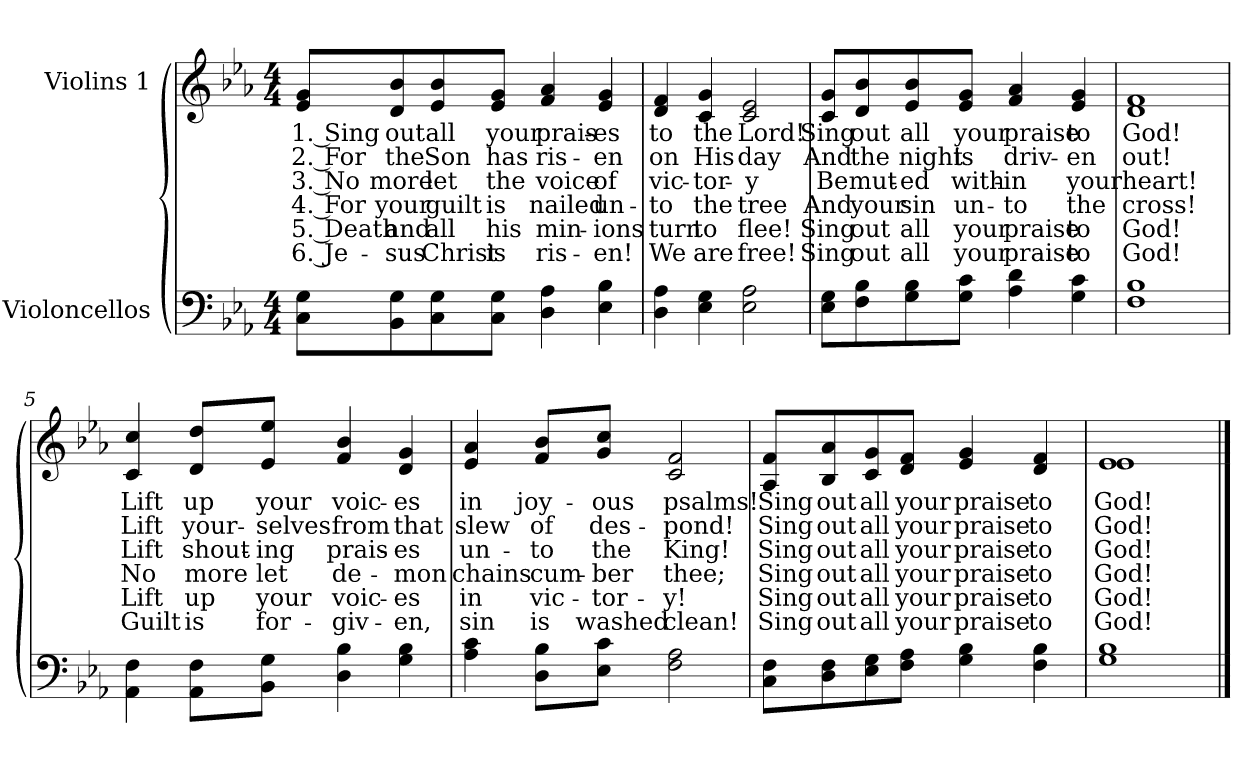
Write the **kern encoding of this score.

**kern	**kern	**text	**text	**text	**text	**text	**text
*part2	*part1	*part1	*part1	*part1	*part1	*part1	*part1
*staff2	*staff1	*staff1	*staff1	*staff1	*staff1	*staff1	*staff1
*I"Violoncellos	*I"Violins 1	*	*	*	*	*	*
*clefF4	*clefG2	*	*	*	*	*	*
*k[b-e-a-]	*k[b-e-a-]	*	*	*	*	*	*
*M4/4	*M4/4	*	*	*	*	*	*
=1	=1	=1	=1	=1	=1	=1	=1
8C\ 8G\L	8e-/ 8g/L	1. Sing	2. For	3. No	4. For	5. Death	6. Je-
8BB-\ 8G\	8d/ 8b-/	out	the	more	your	and	-sus
8C\ 8G\	8e-/ 8b-/	all	Son	let	guilt	all	Christ
8C\ 8G\J	8e-/ 8g/J	your	has	the	is	his	is
4D\ 4A-\	4f/ 4a-/	prais-	ris-	voice	nailed	min-	ris-
4E-\ 4B-\	4e-/ 4g/	-es	-en	of	un-	-ions	-en!
=2	=2	=2	=2	=2	=2	=2	=2
4D\ 4A-\	4d/ 4f/	to	on	vic-	-to	turn	We
4E-\ 4G\	4c/ 4g/	the	His	-tor-	the	to	are
2E-\ 2A-\	2c/ 2e-/	Lord!	day	-y	tree	flee!	free!
=3	=3	=3	=3	=3	=3	=3	=3
8E-\ 8G\L	8c/ 8g/L	Sing	And	Be	And	Sing	Sing
8F\ 8B-\	8d/ 8b-/	out	the	mut-	your	out	out
8G\ 8B-\	8e-/ 8b-/	all	night	-ed	sin	all	all
8G\ 8c\J	8e-/ 8g/J	your	is	with-	un-	your	your
4A-\ 4d\	4f/ 4a-/	praise	driv-	-in	-to	praise	praise
4G\ 4c\	4e-/ 4g/	to	-en	your	the	to	to
=4	=4	=4	=4	=4	=4	=4	=4
1F 1B-	1d 1f	God!	out!	heart!	cross!	God!	God!
!!LO:LB:g=z
=5	=5	=5	=5	=5	=5	=5	=5
4AA-\ 4F\	4c/ 4cc/	Lift	Lift	Lift	No	Lift	Guilt
8AA-\ 8F\L	8d/ 8dd/L	up	your-	shout-	more	up	is
8BB-\ 8G\J	8e-/ 8ee-/J	your	-selves	-ing	let	your	for-
4D\ 4B-\	4f/ 4b-/	voic-	from	prais-	de-	voic-	-giv-
4G\ 4B-\	4d/ 4g/	-es	that	-es	-mon	-es	-en,
=6	=6	=6	=6	=6	=6	=6	=6
4A-\ 4c\	4e-/ 4a-/	in	slew	un-	chains	in	sin
8D\ 8B-\L	8f/ 8b-/L	joy-	of	-to	cum-	vic-	is
8E-\ 8c\J	8g/ 8cc/J	-ous	des-	the	-ber	-tor-	washed
2F\ 2A-\	2c/ 2f/	psalms!	-pond!	King!	thee;	-y!	clean!
=7	=7	=7	=7	=7	=7	=7	=7
8C\ 8F\L	8A-/ 8f/L	Sing	Sing	Sing	Sing	Sing	Sing
8D\ 8F\	8B-/ 8a-/	out	out	out	out	out	out
8E-\ 8G\	8c/ 8g/	all	all	all	all	all	all
8F\ 8A-\J	8d/ 8f/J	your	your	your	your	your	your
4G\ 4B-\	4e-/ 4g/	praise	praise	praise	praise	praise	praise
4F\ 4B-\	4d/ 4f/	to	to	to	to	to	to
=8	=8	=8	=8	=8	=8	=8	=8
*	*^	*	*	*	*	*	*
1G 1B-	1e-	1e-	God!	God!	God!	God!	God!	God!
*	*v	*v	*	*	*	*	*	*
==	==	==	==	==	==	==	==
*-	*-	*-	*-	*-	*-	*-	*-
